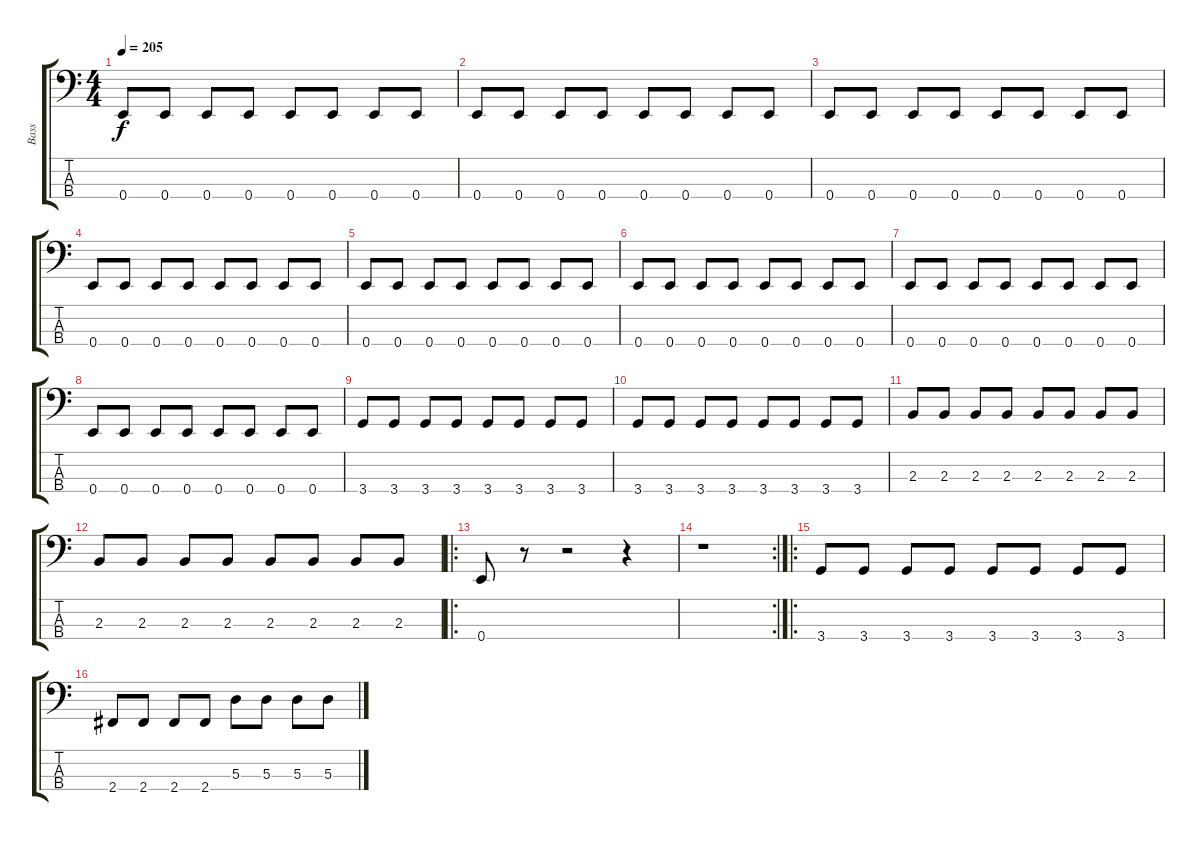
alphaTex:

\track ("Bass" "Bass") {instrument electricbassfinger}
\staff {score tabs}
\tuning (G2 D2 A1 E1) {hide}
\ts (4 4)
\tempo 205
\clef f4
\ks c
0.4.8{dy f} 0.4.8 0.4.8 0.4.8 0.4.8 0.4.8 0.4.8 0.4.8 |
0.4.8 0.4.8 0.4.8 0.4.8 0.4.8 0.4.8 0.4.8 0.4.8 |
0.4.8 0.4.8 0.4.8 0.4.8 0.4.8 0.4.8 0.4.8 0.4.8 |
0.4.8 0.4.8 0.4.8 0.4.8 0.4.8 0.4.8 0.4.8 0.4.8 |
0.4.8 0.4.8 0.4.8 0.4.8 0.4.8 0.4.8 0.4.8 0.4.8 |
0.4.8 0.4.8 0.4.8 0.4.8 0.4.8 0.4.8 0.4.8 0.4.8 |
0.4.8 0.4.8 0.4.8 0.4.8 0.4.8 0.4.8 0.4.8 0.4.8 |
0.4.8 0.4.8 0.4.8 0.4.8 0.4.8 0.4.8 0.4.8 0.4.8 |
3.4.8 3.4.8 3.4.8 3.4.8 3.4.8 3.4.8 3.4.8 3.4.8 |
3.4.8 3.4.8 3.4.8 3.4.8 3.4.8 3.4.8 3.4.8 3.4.8 |
2.3.8 2.3.8 2.3.8 2.3.8 2.3.8 2.3.8 2.3.8 2.3.8 |
2.3.8 2.3.8 2.3.8 2.3.8 2.3.8 2.3.8 2.3.8 2.3.8 |
\ro
0.4.8 r.8 r.2 r.4 |
\rc 2
r.1 |
\ro
3.4.8 3.4.8 3.4.8 3.4.8 3.4.8 3.4.8 3.4.8 3.4.8 |
2.4.8 2.4.8 2.4.8 2.4.8 5.3.8 5.3.8 5.3.8 5.3.8
